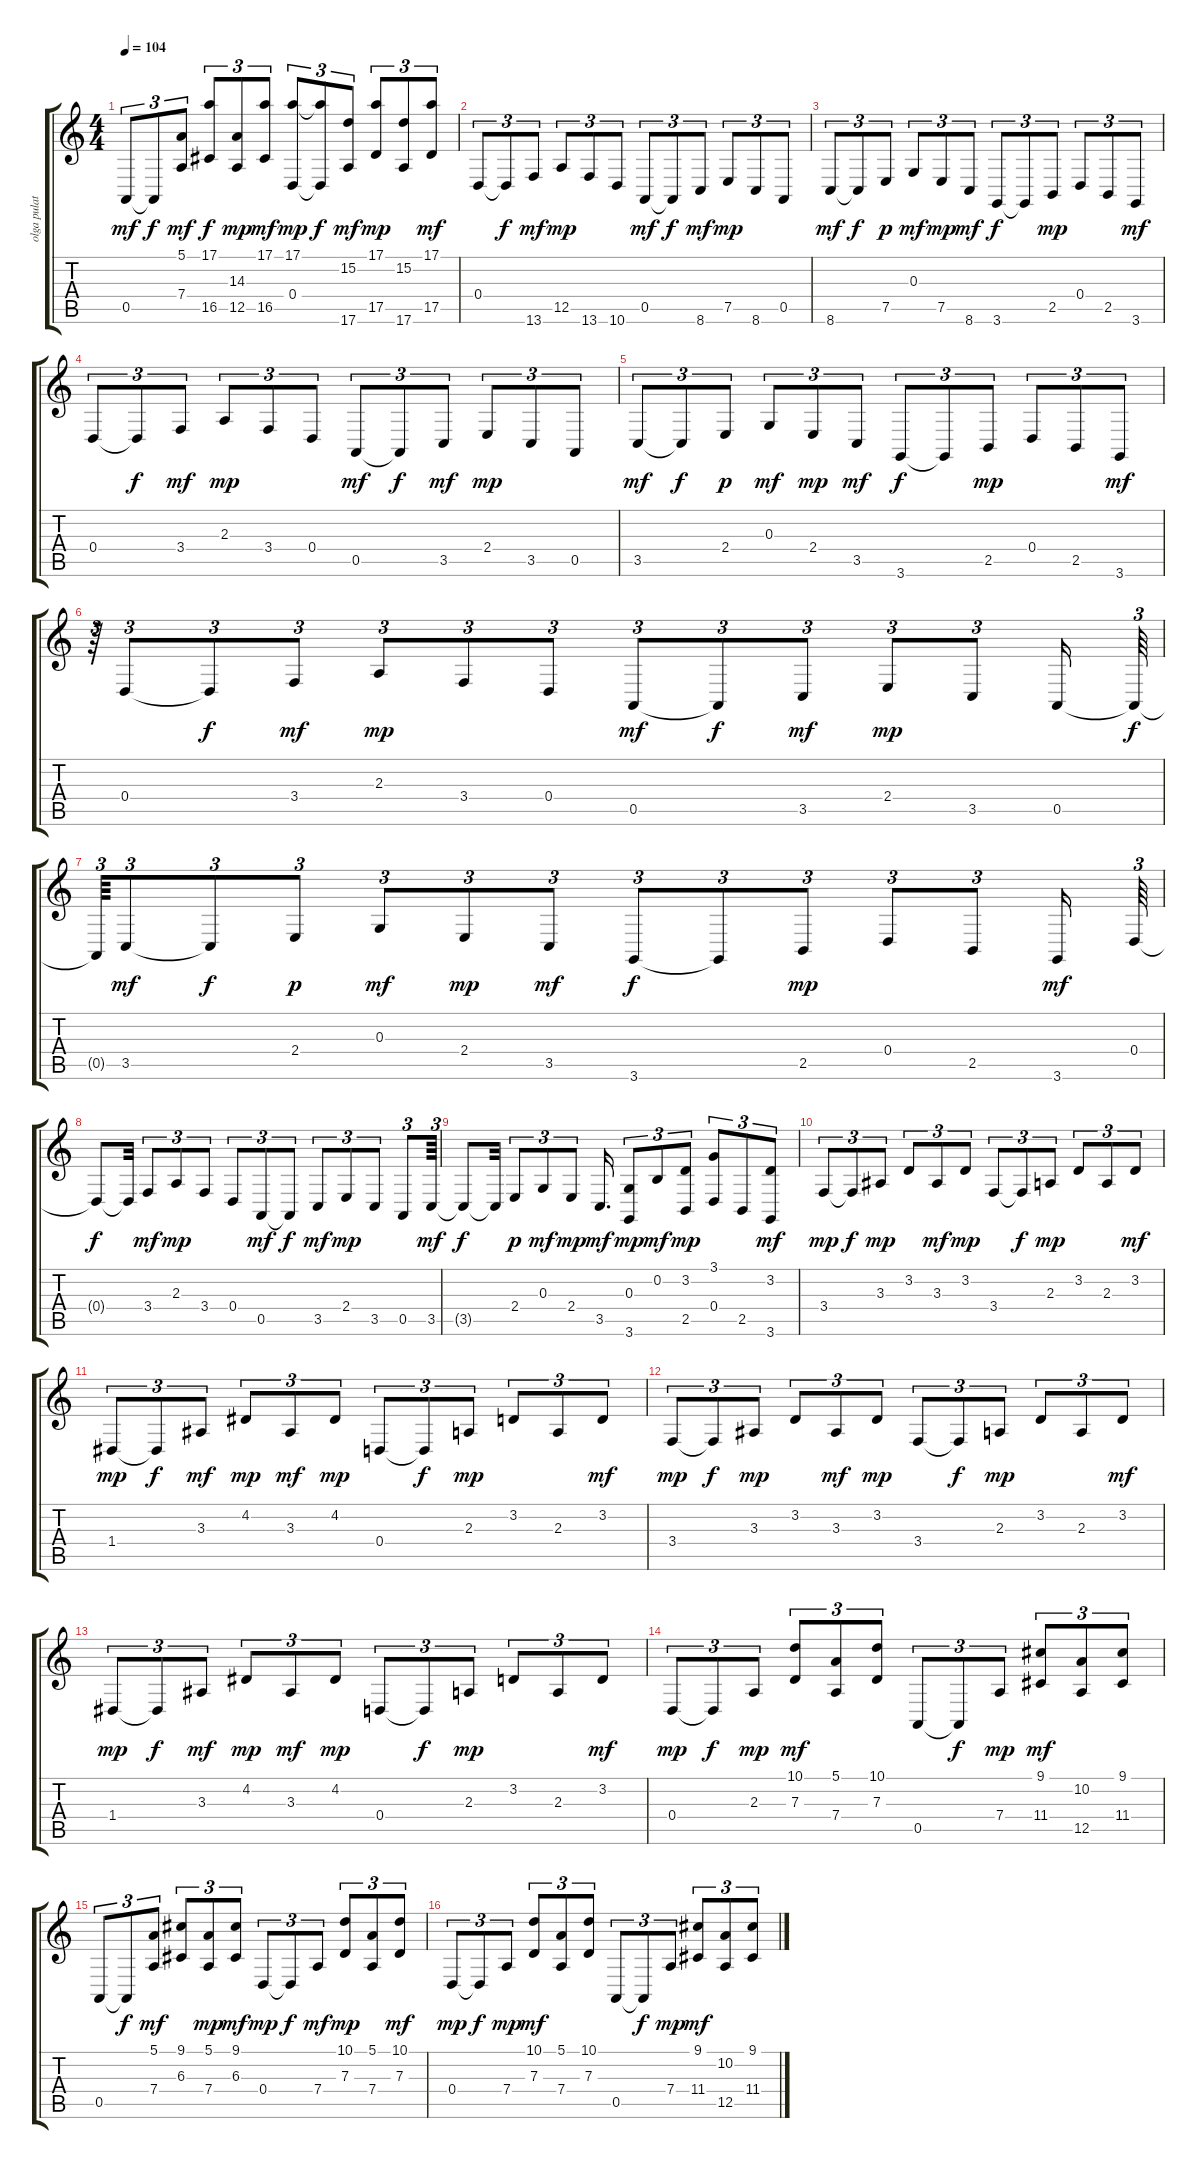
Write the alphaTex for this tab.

\track ("olga pulatova" "olga pulat") {instrument acousticgrandpiano}
\staff {score tabs}
\tuning (E4 B3 G3 D3 A2 E2) {hide}
\ts (4 4)
\tempo 104
\clef g2
\ks c
0.5.8{tu (3 2) dy mf} 0.5{t}.8{tu (3 2) dy f} (5.1 7.4).8{tu (3 2) dy mf} (17.1 16.5).8{tu (3 2) dy f} (14.3 12.5).8{tu (3 2) dy mp} (17.1 16.5).8{tu (3 2) dy mf} (17.1 0.4).8{tu (3 2) dy mp} (17.1{t} 0.4{t}).8{tu (3 2) dy f} (15.2 17.6).8{tu (3 2) dy mf} (17.1 17.5).8{tu (3 2) dy mp} (15.2 17.6).8{tu (3 2)} (17.1 17.5).8{tu (3 2) dy mf} |
0.4.8{tu (3 2)} 0.4{t}.8{tu (3 2) dy f} 13.6.8{tu (3 2) dy mf} 12.5.8{tu (3 2) dy mp} 13.6.8{tu (3 2)} 10.6.8{tu (3 2)} 0.5.8{tu (3 2) dy mf} 0.5{t}.8{tu (3 2) dy f} 8.6.8{tu (3 2) dy mf} 7.5.8{tu (3 2) dy mp} 8.6.8{tu (3 2)} 0.5.8{tu (3 2)} |
8.6.8{tu (3 2) dy mf} 8.6{t}.8{tu (3 2) dy f} 7.5.8{tu (3 2) dy p} 0.3.8{tu (3 2) dy mf} 7.5.8{tu (3 2) dy mp} 8.6.8{tu (3 2) dy mf} 3.6.8{tu (3 2) dy f} 3.6{t}.8{tu (3 2)} 2.5.8{tu (3 2) dy mp} 0.4.8{tu (3 2)} 2.5.8{tu (3 2)} 3.6.8{tu (3 2) dy mf} |
0.4.8{tu (3 2)} 0.4{t}.8{tu (3 2) dy f} 3.4.8{tu (3 2) dy mf} 2.3.8{tu (3 2) dy mp} 3.4.8{tu (3 2)} 0.4.8{tu (3 2)} 0.5.8{tu (3 2) dy mf} 0.5{t}.8{tu (3 2) dy f} 3.5.8{tu (3 2) dy mf} 2.4.8{tu (3 2) dy mp} 3.5.8{tu (3 2)} 0.5.8{tu (3 2)} |
3.5.8{tu (3 2) dy mf} 3.5{t}.8{tu (3 2) dy f} 2.4.8{tu (3 2) dy p} 0.3.8{tu (3 2) dy mf} 2.4.8{tu (3 2) dy mp} 3.5.8{tu (3 2) dy mf} 3.6.8{tu (3 2) dy f} 3.6{t}.8{tu (3 2)} 2.5.8{tu (3 2) dy mp} 0.4.8{tu (3 2)} 2.5.8{tu (3 2)} 3.6.8{tu (3 2) dy mf} |
r.64{tu (3 2)} 0.4.8{tu (3 2)} 0.4{t}.8{tu (3 2) dy f} 3.4.8{tu (3 2) dy mf} 2.3.8{tu (3 2) dy mp} 3.4.8{tu (3 2)} 0.4.8{tu (3 2)} 0.5.8{tu (3 2) dy mf} 0.5{t}.8{tu (3 2) dy f} 3.5.8{tu (3 2) dy mf} 2.4.8{tu (3 2) dy mp} 3.5.8{tu (3 2)} 0.5.16 0.5{t}.64{tu (3 2) dy f} |
0.5{t}.64{tu (3 2)} 3.5.8{tu (3 2) dy mf} 3.5{t}.8{tu (3 2) dy f} 2.4.8{tu (3 2) dy p} 0.3.8{tu (3 2) dy mf} 2.4.8{tu (3 2) dy mp} 3.5.8{tu (3 2) dy mf} 3.6.8{tu (3 2) dy f} 3.6{t}.8{tu (3 2)} 2.5.8{tu (3 2) dy mp} 0.4.8{tu (3 2)} 2.5.8{tu (3 2)} 3.6.16{dy mf} 0.4.64{tu (3 2)} |
0.4{t}.8{dy f} 0.4{t}.32 3.4.8{tu (3 2) dy mf} 2.3.8{tu (3 2) dy mp} 3.4.8{tu (3 2)} 0.4.8{tu (3 2)} 0.5.8{tu (3 2) dy mf} 0.5{t}.8{tu (3 2) dy f} 3.5.8{tu (3 2) dy mf} 2.4.8{tu (3 2) dy mp} 3.5.8{tu (3 2)} 0.5.8{tu (3 2)} 3.5.64{tu (3 2) dy mf} |
3.5{t}.8{dy f} 3.5{t}.32 2.4.8{tu (3 2) dy p} 0.3.8{tu (3 2) dy mf} 2.4.8{tu (3 2) dy mp} 3.5.16{d dy mf} (0.3 3.6).8{tu (3 2) dy mp} 0.2.8{tu (3 2) dy mf} (3.2 2.5).8{tu (3 2) dy mp} (3.1 0.4).8{tu (3 2)} 2.5.8{tu (3 2)} (3.2 3.6).8{tu (3 2) dy mf} |
3.4.8{tu (3 2) dy mp} 3.4{t}.8{tu (3 2) dy f} 3.3.8{tu (3 2) dy mp} 3.2.8{tu (3 2)} 3.3.8{tu (3 2) dy mf} 3.2.8{tu (3 2) dy mp} 3.4.8{tu (3 2)} 3.4{t}.8{tu (3 2) dy f} 2.3.8{tu (3 2) dy mp} 3.2.8{tu (3 2)} 2.3.8{tu (3 2)} 3.2.8{tu (3 2) dy mf} |
1.4.8{tu (3 2) dy mp} 1.4{t}.8{tu (3 2) dy f} 3.3.8{tu (3 2) dy mf} 4.2.8{tu (3 2) dy mp} 3.3.8{tu (3 2) dy mf} 4.2.8{tu (3 2) dy mp} 0.4.8{tu (3 2)} 0.4{t}.8{tu (3 2) dy f} 2.3.8{tu (3 2) dy mp} 3.2.8{tu (3 2)} 2.3.8{tu (3 2)} 3.2.8{tu (3 2) dy mf} |
3.4.8{tu (3 2) dy mp} 3.4{t}.8{tu (3 2) dy f} 3.3.8{tu (3 2) dy mp} 3.2.8{tu (3 2)} 3.3.8{tu (3 2) dy mf} 3.2.8{tu (3 2) dy mp} 3.4.8{tu (3 2)} 3.4{t}.8{tu (3 2) dy f} 2.3.8{tu (3 2) dy mp} 3.2.8{tu (3 2)} 2.3.8{tu (3 2)} 3.2.8{tu (3 2) dy mf} |
1.4.8{tu (3 2) dy mp} 1.4{t}.8{tu (3 2) dy f} 3.3.8{tu (3 2) dy mf} 4.2.8{tu (3 2) dy mp} 3.3.8{tu (3 2) dy mf} 4.2.8{tu (3 2) dy mp} 0.4.8{tu (3 2)} 0.4{t}.8{tu (3 2) dy f} 2.3.8{tu (3 2) dy mp} 3.2.8{tu (3 2)} 2.3.8{tu (3 2)} 3.2.8{tu (3 2) dy mf} |
0.4.8{tu (3 2) dy mp} 0.4{t}.8{tu (3 2) dy f} 2.3.8{tu (3 2) dy mp} (10.1 7.3).8{tu (3 2) dy mf} (5.1 7.4).8{tu (3 2)} (10.1 7.3).8{tu (3 2)} 0.5.8{tu (3 2)} 0.5{t}.8{tu (3 2) dy f} 7.4.8{tu (3 2) dy mp} (9.1 11.4).8{tu (3 2) dy mf} (10.2 12.5).8{tu (3 2)} (9.1 11.4).8{tu (3 2)} |
0.5.8{tu (3 2)} 0.5{t}.8{tu (3 2) dy f} (5.1 7.4).8{tu (3 2) dy mf} (9.1 6.3).8{tu (3 2)} (5.1 7.4).8{tu (3 2) dy mp} (9.1 6.3).8{tu (3 2) dy mf} 0.4.8{tu (3 2) dy mp} 0.4{t}.8{tu (3 2) dy f} 7.4.8{tu (3 2) dy mf} (10.1 7.3).8{tu (3 2) dy mp} (5.1 7.4).8{tu (3 2)} (10.1 7.3).8{tu (3 2) dy mf} |
0.4.8{tu (3 2) dy mp} 0.4{t}.8{tu (3 2) dy f} 7.4.8{tu (3 2) dy mp} (10.1 7.3).8{tu (3 2) dy mf} (5.1 7.4).8{tu (3 2)} (10.1 7.3).8{tu (3 2)} 0.5.8{tu (3 2)} 0.5{t}.8{tu (3 2) dy f} 7.4.8{tu (3 2) dy mp} (9.1 11.4).8{tu (3 2) dy mf} (10.2 12.5).8{tu (3 2)} (9.1 11.4).8{tu (3 2)}
